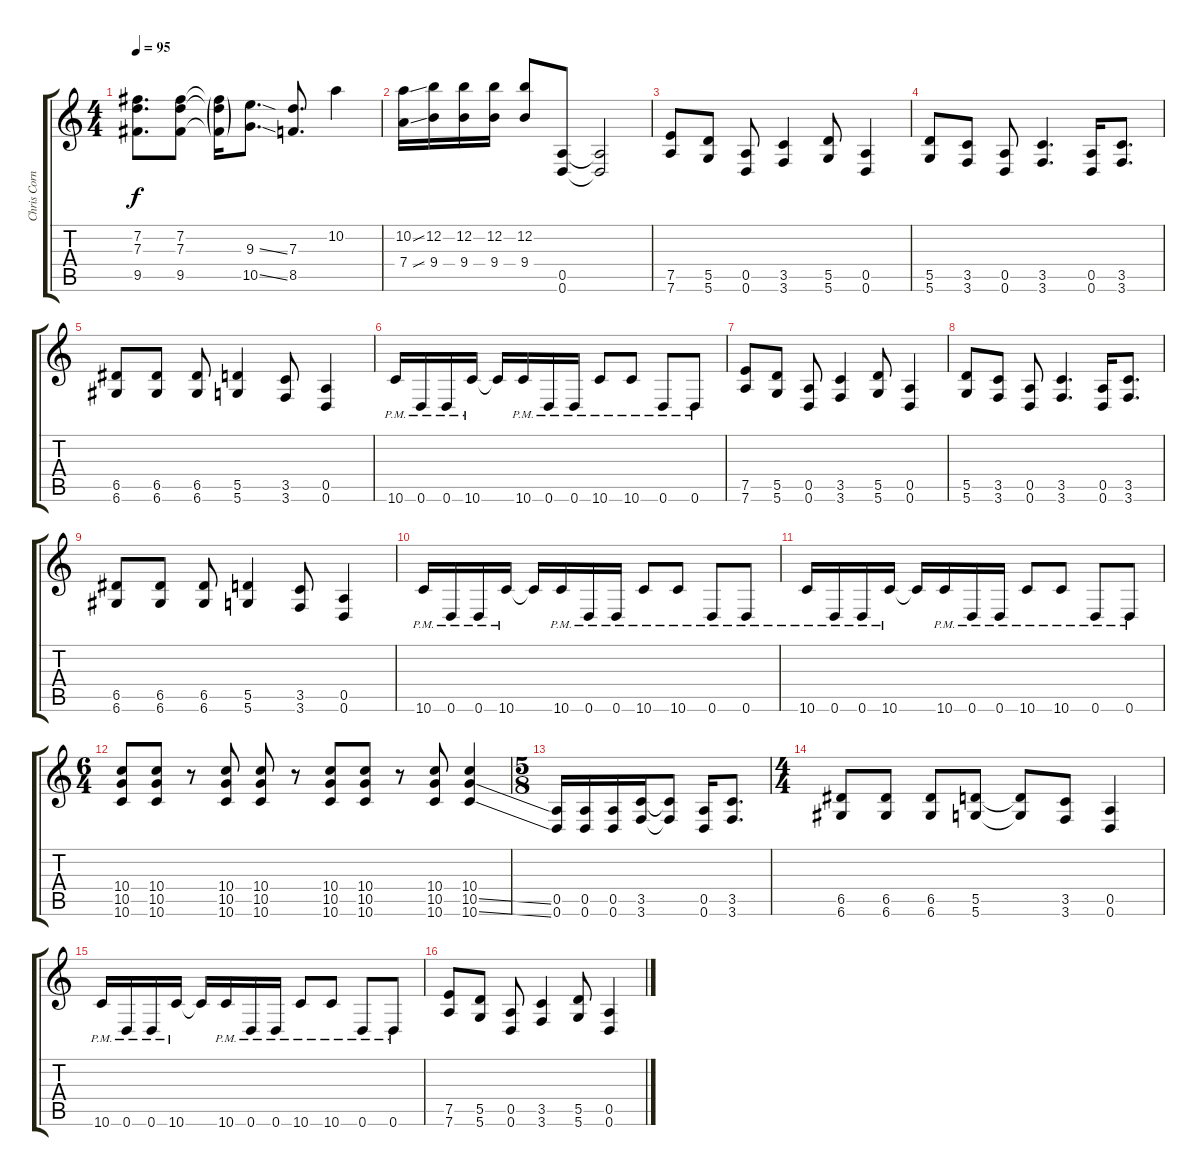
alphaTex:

\track ("Chris Cornell - Rhythm Guitar" "Chris Corn") {instrument distortionguitar}
\staff {score tabs}
\tuning (E4 B3 G3 D3 A2 D2) {hide}
\ts (4 4)
\tempo 95
\clef g2
\ks c
(7.2 7.3 9.5).8{d dy f} (7.2 7.3 9.5).8 (7.2{g t} 7.3{g t} 9.5{g t}).16 (9.3{ss} 10.5{ss}).8{d} (7.3 8.5).8{d} 10.2.4 |
(10.2{ss} 7.4{ss}).16 (12.2 9.4).16 (12.2 9.4).16 (12.2 9.4).16 (12.2 9.4).8 (0.5 0.6).8 (0.5{t} 0.6{t}).2 |
(7.5 7.6).8 (5.5 5.6).8 (0.5 0.6).8 (3.5 3.6).4 (5.5 5.6).8 (0.5 0.6).4 |
(5.5 5.6).8 (3.5 3.6).8 (0.5 0.6).8 (3.5 3.6).4{d} (0.5 0.6).16 (3.5 3.6).8{d} |
(6.5 6.6).8 (6.5 6.6).8 (6.5 6.6).8 (5.5 5.6).4 (3.5 3.6).8 (0.5 0.6).4 |
10.6{pm}.16 0.6{pm}.16 0.6{pm}.16 10.6{pm}.16 10.6{t}.16 10.6{pm}.16 0.6{pm}.16 0.6{pm}.16 10.6{pm}.8 10.6{pm}.8 0.6{pm}.8 0.6{pm}.8 |
(7.5 7.6).8 (5.5 5.6).8 (0.5 0.6).8 (3.5 3.6).4 (5.5 5.6).8 (0.5 0.6).4 |
(5.5 5.6).8 (3.5 3.6).8 (0.5 0.6).8 (3.5 3.6).4{d} (0.5 0.6).16 (3.5 3.6).8{d} |
(6.5 6.6).8 (6.5 6.6).8 (6.5 6.6).8 (5.5 5.6).4 (3.5 3.6).8 (0.5 0.6).4 |
10.6{pm}.16 0.6{pm}.16 0.6{pm}.16 10.6{pm}.16 10.6{t}.16 10.6{pm}.16 0.6{pm}.16 0.6{pm}.16 10.6{pm}.8 10.6{pm}.8 0.6{pm}.8 0.6{pm}.8 |
10.6{pm}.16 0.6{pm}.16 0.6{pm}.16 10.6{pm}.16 10.6{t}.16 10.6{pm}.16 0.6{pm}.16 0.6{pm}.16 10.6{pm}.8 10.6{pm}.8 0.6{pm}.8 0.6{pm}.8 |
\ts (6 4)
(10.4 10.5 10.6).8 (10.4 10.5 10.6).8 r.8 (10.4 10.5 10.6).8 (10.4 10.5 10.6).8 r.8 (10.4 10.5 10.6).8 (10.4 10.5 10.6).8 r.8 (10.4 10.5 10.6).8 (10.4 10.5{ss} 10.6{ss}).4 |
\ts (5 8)
(0.5 0.6).16 (0.5 0.6).16 (0.5 0.6).16 (3.5 3.6).16 (3.5{t} 3.6{t}).8 (0.5 0.6).16 (3.5 3.6).8{d} |
\ts (4 4)
(6.5 6.6).8 (6.5 6.6).8 (6.5 6.6).8 (5.5 5.6).8 (5.5{t} 5.6{t}).8 (3.5 3.6).8 (0.5 0.6).4 |
10.6{pm}.16 0.6{pm}.16 0.6{pm}.16 10.6{pm}.16 10.6{t}.16 10.6{pm}.16 0.6{pm}.16 0.6{pm}.16 10.6{pm}.8 10.6{pm}.8 0.6{pm}.8 0.6{pm}.8 |
(7.5 7.6).8 (5.5 5.6).8 (0.5 0.6).8 (3.5 3.6).4 (5.5 5.6).8 (0.5 0.6).4
